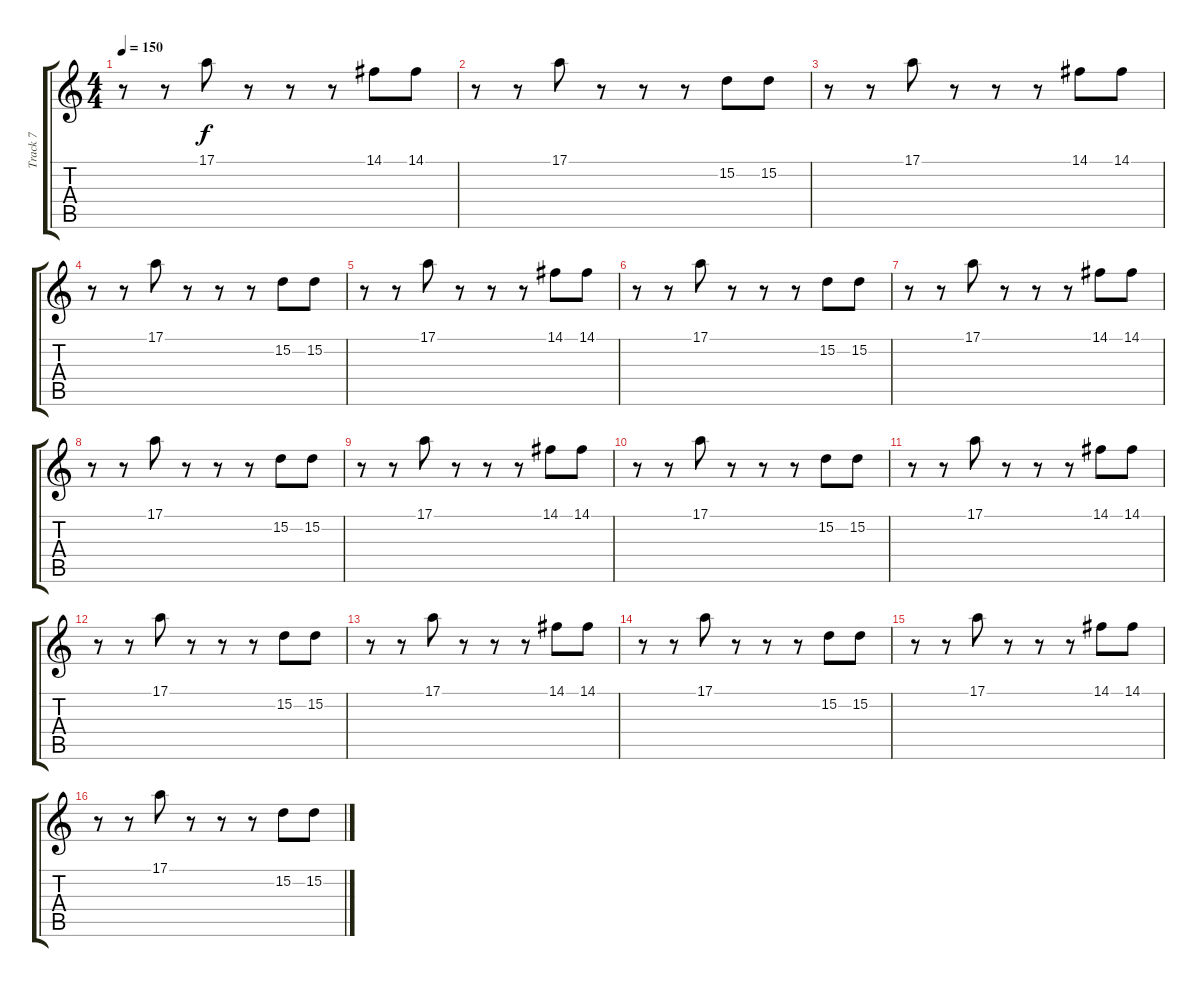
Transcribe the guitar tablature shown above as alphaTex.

\track ("Track 7" "Track 7") {instrument vibraphone}
\staff {score tabs}
\tuning (E4 B3 G3 D3 A2 E2) {hide}
\ts (4 4)
\tempo 150
\clef g2
\ks c
r.8{dy f} r.8 17.1.8 r.8 r.8 r.8 14.1.8 14.1.8 |
r.8 r.8 17.1.8 r.8 r.8 r.8 15.2.8 15.2.8 |
r.8 r.8 17.1.8 r.8 r.8 r.8 14.1.8 14.1.8 |
r.8 r.8 17.1.8 r.8 r.8 r.8 15.2.8 15.2.8 |
r.8 r.8 17.1.8 r.8 r.8 r.8 14.1.8 14.1.8 |
r.8 r.8 17.1.8 r.8 r.8 r.8 15.2.8 15.2.8 |
r.8 r.8 17.1.8 r.8 r.8 r.8 14.1.8 14.1.8 |
r.8 r.8 17.1.8 r.8 r.8 r.8 15.2.8 15.2.8 |
r.8 r.8 17.1.8 r.8 r.8 r.8 14.1.8 14.1.8 |
r.8 r.8 17.1.8 r.8 r.8 r.8 15.2.8 15.2.8 |
r.8 r.8 17.1.8 r.8 r.8 r.8 14.1.8 14.1.8 |
r.8 r.8 17.1.8 r.8 r.8 r.8 15.2.8 15.2.8 |
r.8 r.8 17.1.8 r.8 r.8 r.8 14.1.8 14.1.8 |
r.8 r.8 17.1.8 r.8 r.8 r.8 15.2.8 15.2.8 |
r.8 r.8 17.1.8 r.8 r.8 r.8 14.1.8 14.1.8 |
r.8 r.8 17.1.8 r.8 r.8 r.8 15.2.8 15.2.8
